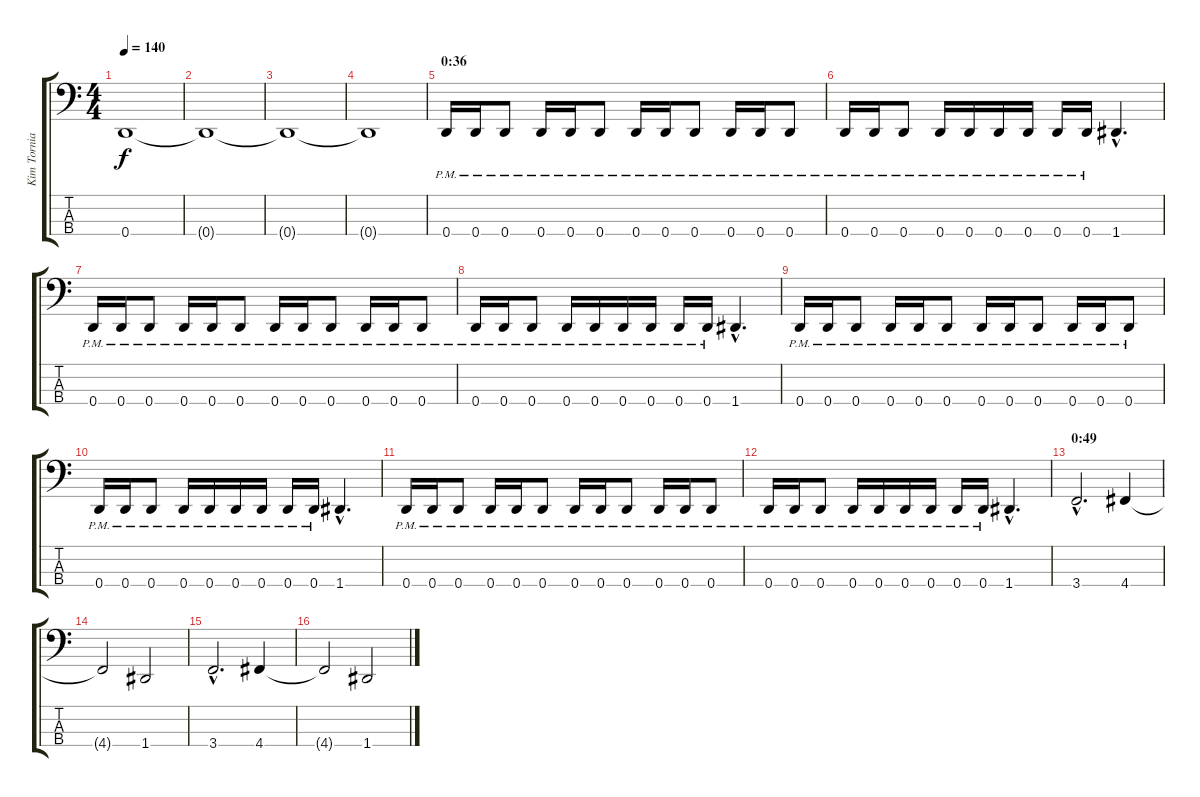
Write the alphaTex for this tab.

\track ("Kim Torniainen" "Kim Tornia") {instrument electricbassfinger}
\staff {score tabs}
\tuning (F2 C2 G1 D1) {hide}
\ts (4 4)
\tempo 140
\clef f4
\ks c
0.4.1{dy f} |
0.4{t}.1 |
0.4{t}.1 |
0.4{t}.1 |
\section ("" "0:36")
0.4{pm}.16 0.4{pm}.16 0.4{pm}.8 0.4{pm}.16 0.4{pm}.16 0.4{pm}.8 0.4{pm}.16 0.4{pm}.16 0.4{pm}.8 0.4{pm}.16 0.4{pm}.16 0.4{pm}.8 |
0.4{pm}.16 0.4{pm}.16 0.4{pm}.8 0.4{pm}.16 0.4{pm}.16 0.4{pm}.16 0.4{pm}.16 0.4{pm}.16 0.4{pm}.16 1.4{hac}.4{d} |
0.4{pm}.16 0.4{pm}.16 0.4{pm}.8 0.4{pm}.16 0.4{pm}.16 0.4{pm}.8 0.4{pm}.16 0.4{pm}.16 0.4{pm}.8 0.4{pm}.16 0.4{pm}.16 0.4{pm}.8 |
0.4{pm}.16 0.4{pm}.16 0.4{pm}.8 0.4{pm}.16 0.4{pm}.16 0.4{pm}.16 0.4{pm}.16 0.4{pm}.16 0.4{pm}.16 1.4{hac}.4{d} |
0.4{pm}.16 0.4{pm}.16 0.4{pm}.8 0.4{pm}.16 0.4{pm}.16 0.4{pm}.8 0.4{pm}.16 0.4{pm}.16 0.4{pm}.8 0.4{pm}.16 0.4{pm}.16 0.4{pm}.8 |
0.4{pm}.16 0.4{pm}.16 0.4{pm}.8 0.4{pm}.16 0.4{pm}.16 0.4{pm}.16 0.4{pm}.16 0.4{pm}.16 0.4{pm}.16 1.4{hac}.4{d} |
0.4{pm}.16 0.4{pm}.16 0.4{pm}.8 0.4{pm}.16 0.4{pm}.16 0.4{pm}.8 0.4{pm}.16 0.4{pm}.16 0.4{pm}.8 0.4{pm}.16 0.4{pm}.16 0.4{pm}.8 |
0.4{pm}.16 0.4{pm}.16 0.4{pm}.8 0.4{pm}.16 0.4{pm}.16 0.4{pm}.16 0.4{pm}.16 0.4{pm}.16 0.4{pm}.16 1.4{hac}.4{d} |
\section ("" "0:49")
3.4{hac}.2{d} 4.4.4 |
4.4{t}.2 1.4.2 |
3.4{hac}.2{d} 4.4.4 |
4.4{t}.2 1.4.2
